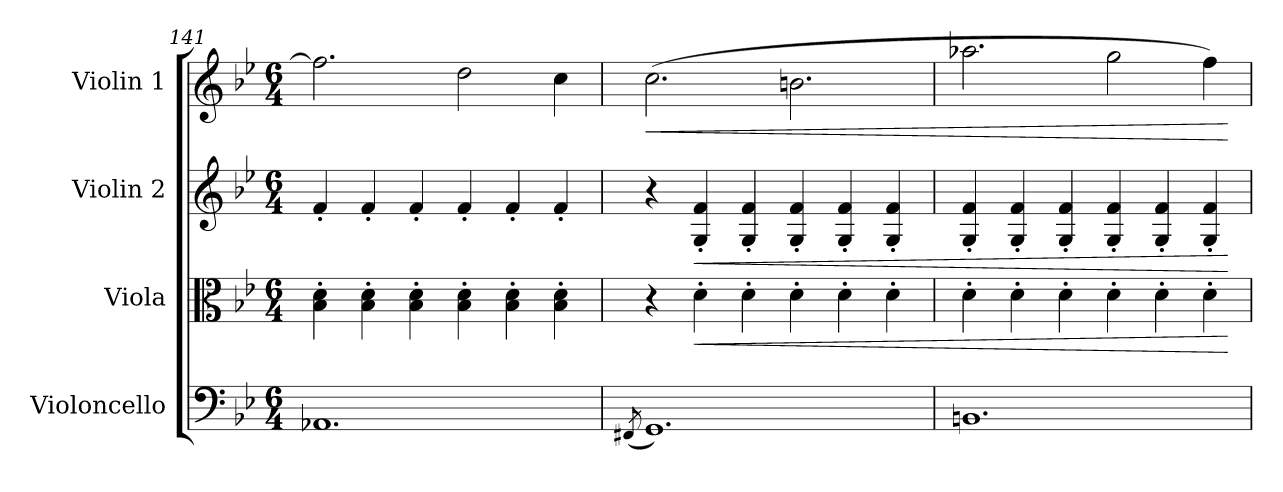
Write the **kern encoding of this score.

**kern	**kern	**dynam	**kern	**dynam	**kern	**dynam
*part4	*part3	*part3	*part2	*part2	*part1	*part1
*staff4	*staff3	*staff3	*staff2	*staff2	*staff1	*staff1
*I"Violoncello	*I"Viola	*	*I"Violin 2	*	*I"Violin 1	*
*I'Vc	*I'Vla	*	*I'Vln	*	*I'Vln	*
*clefF4	*clefC3	*	*clefG2	*	*clefG2	*
*k[b-e-]	*k[b-e-]	*	*k[b-e-]	*	*k[b-e-]	*
*M6/4	*M6/4	*	*M6/4	*	*M6/4	*
=141	=141	=141	=141	=141	=141	=141
1.AA-X	4B-\' 4d\'	.	4f'/	.	2.ff\]	.
.	4B-\' 4d\'	.	4f'/	.	.	.
.	4B-\' 4d\'	.	4f'/	.	.	.
.	4B-\' 4d\'	.	4f'/	.	2dd\	.
.	4B-\' 4d\'	.	4f'/	.	.	.
.	4B-\' 4d\'	.	4f'/	.	4cc\	.
=142	=142	=142	=142	=142	=142	=142
(8qFF#X/	.	.	.	.	.	.
!	!	!	!	!	!	!LO:HP:b
1.GG)	4r	.	4r	.	(>2.cc\	<
!	!	!LO:HP:b	!	!LO:HP:b	!	!
.	4d'\	<	4G/' 4f/'	<	.	.
.	4d'\	.	4G/' 4f/'	.	.	.
.	4d'\	.	4G/' 4f/'	.	2.bn\	.
.	4d'\	.	4G/' 4f/'	.	.	.
.	4d'\	.	4G/' 4f/'	.	.	.
=143	=143	=143	=143	=143	=143	=143
1.BBn	4d'\	.	4G/' 4f/'	.	2.aa-X\	.
.	4d'\	.	4G/' 4f/'	.	.	.
.	4d'\	.	4G/' 4f/'	.	.	.
.	4d'\	.	4G/' 4f/'	.	2gg\	.
.	4d'\	.	4G/' 4f/'	.	.	.
.	4d'\	.	4G/' 4f/'	.	4ff\)	.
.	.	[	.	[	.	[
=	=	=	=	=	=	=
*-	*-	*-	*-	*-	*-	*-
